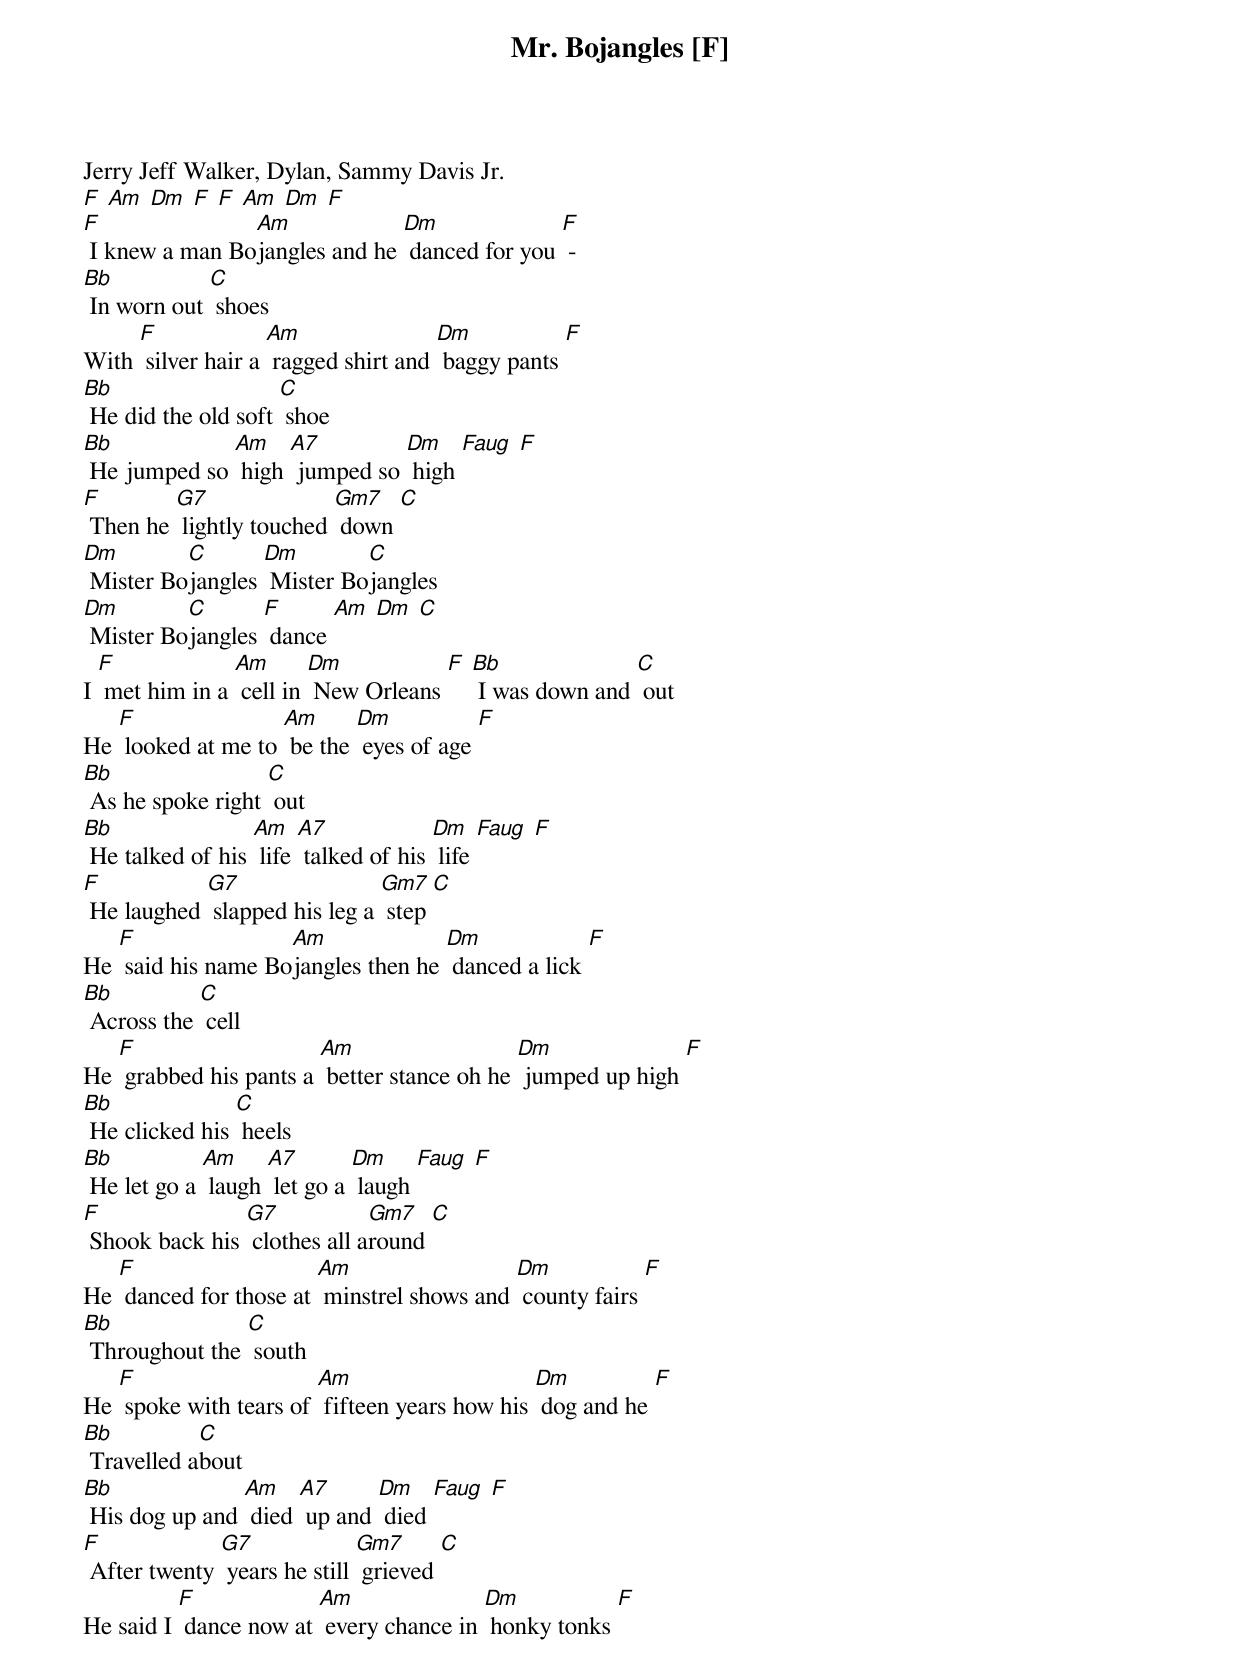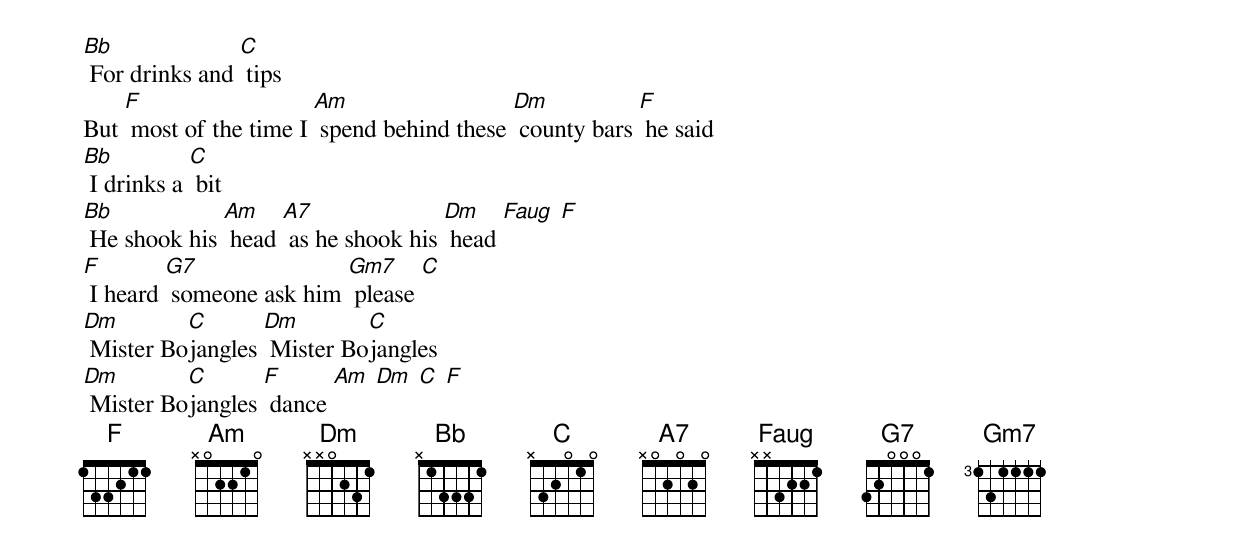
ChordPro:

{t: Mr. Bojangles [F] }
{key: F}
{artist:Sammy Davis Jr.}
Jerry Jeff Walker, Dylan, Sammy Davis Jr.
[F] [Am] [Dm] [F] [F] [Am] [Dm] [F]
[F] I knew a man Bo[Am]jangles and he [Dm] danced for you [F] -
[Bb] In worn out [C] shoes
With [F] silver hair a [Am] ragged shirt and [Dm] baggy pants [F]
[Bb] He did the old soft [C] shoe
[Bb] He jumped so [Am] high [A7] jumped so [Dm] high [Faug] [F]
[F] Then he [G7] lightly touched [Gm7] down [C]
{c: }
[Dm] Mister Bo[C]jangles [Dm] Mister Bo[C]jangles
[Dm] Mister Bo[C]jangles [F] dance [Am] [Dm] [C]
{c: }
I [F] met him in a [Am] cell in [Dm] New Orleans [F] [Bb] I was down and [C] out
He [F] looked at me to [Am] be the [Dm] eyes of age [F]
[Bb] As he spoke right [C] out
[Bb] He talked of his [Am] life [A7] talked of his [Dm] life [Faug] [F]
[F] He laughed [G7] slapped his leg a [Gm7] step [C]
{c: }
He [F] said his name Bo[Am]jangles then he [Dm] danced a lick [F]
[Bb] Across the [C] cell
He [F] grabbed his pants a [Am] better stance oh he [Dm] jumped up high [F]
[Bb] He clicked his [C] heels
[Bb] He let go a [Am] laugh [A7] let go a [Dm] laugh [Faug] [F]
[F] Shook back his [G7] clothes all a[Gm7]round [C]
{c: }
He [F] danced for those at [Am] minstrel shows and [Dm] county fairs [F]
[Bb] Throughout the [C] south
He [F] spoke with tears of [Am] fifteen years how his [Dm] dog and he [F]
[Bb] Travelled a[C]bout
[Bb] His dog up and [Am] died [A7] up and [Dm] died [Faug] [F]
[F] After twenty [G7] years he still [Gm7] grieved [C]
{c: }
He said I [F] dance now at [Am] every chance in [Dm] honky tonks [F]
[Bb] For drinks and [C] tips
But [F] most of the time I [Am] spend behind these [Dm] county bars [F] he said
[Bb] I drinks a [C] bit
[Bb] He shook his [Am] head [A7] as he shook his [Dm] head [Faug] [F]
[F] I heard [G7] someone ask him [Gm7] please [C]
{c: }
[Dm] Mister Bo[C]jangles [Dm] Mister Bo[C]jangles
[Dm] Mister Bo[C]jangles [F] dance [Am] [Dm] [C] [F]
